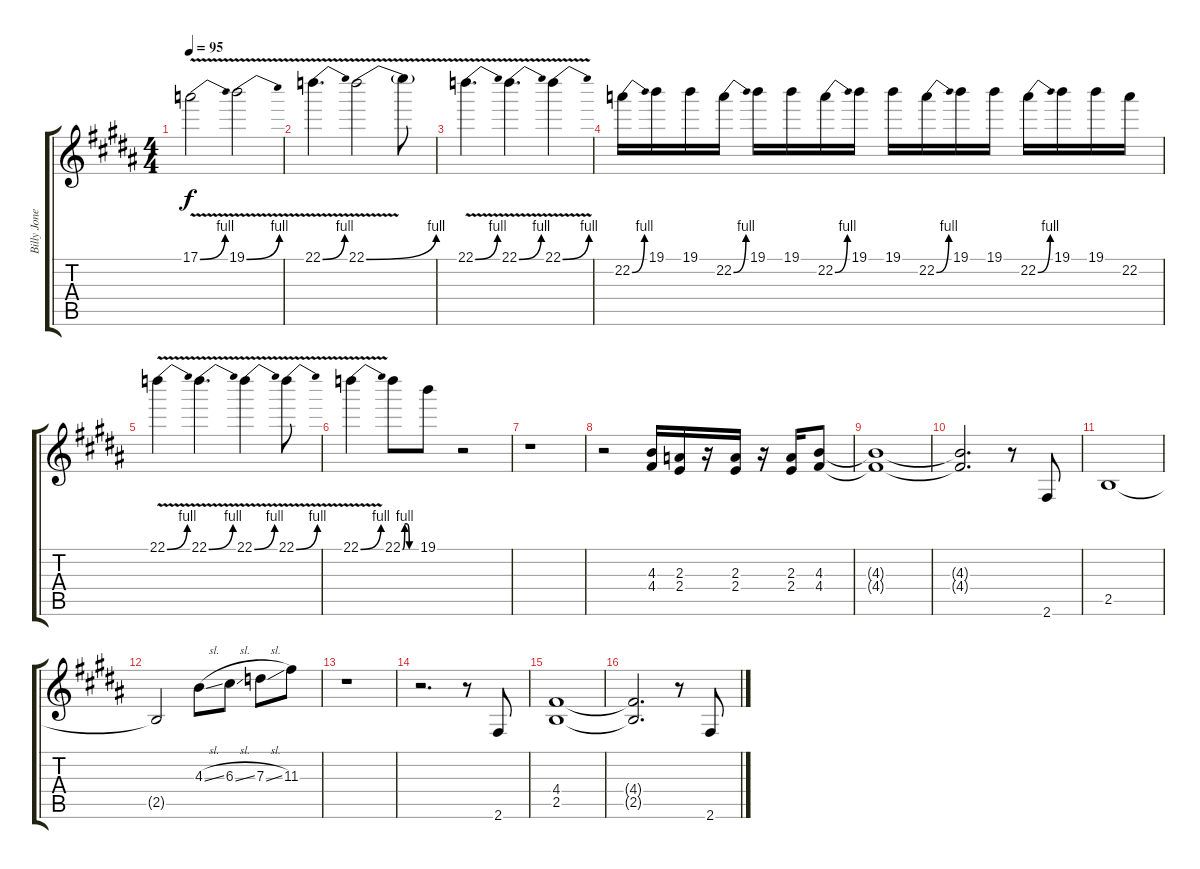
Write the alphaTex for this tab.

\track ("Billy Jones Guitar" "Billy Jone") {instrument overdrivenguitar}
\staff {score tabs}
\tuning (E4 B3 G3 D3 A2 E2) {hide}
\ts (4 4)
\tempo 95
\clef g2
\ks g#minor
17.1{be (bend 0 0 60 4) v}.2{dy f} 19.1{be (bend 0 0 60 4) v}.2 |
22.1{be (bend 0 0 60 4) v}.4{d} 22.1{be (bend 0 0 60 4) v}.2 22.1{t}.8 |
22.1{be (bend 0 0 60 4) v}.4{d} 22.1{be (bend 0 0 60 4) v}.4{d} 22.1{be (bend 0 0 60 4) v}.4 |
22.2{be (bend 0 0 60 4)}.16 19.1.16 19.1.16 22.2{be (bend 0 0 60 4)}.16 19.1.16 19.1.16 22.2{be (bend 0 0 60 4)}.16 19.1.16 19.1.16 22.2{be (bend 0 0 60 4)}.16 19.1.16 19.1.16 22.2{be (bend 0 0 60 4)}.16 19.1.16 19.1.16 22.2.16 |
22.1{be (bend 0 0 60 4) v}.4 22.1{be (bend 0 0 60 4) v}.4{d} 22.1{be (bend 0 0 60 4) v}.4 22.1{be (bend 0 0 60 4) v}.8 |
22.1{be (bend 0 0 60 4) v}.4 22.1{be (custom 0 0 10 4 20 4 30 0 60 0)}.8 19.1.8 r.2 |
r.1 |
r.2 (4.3 4.4).16 (2.3 2.4).16 r.16 (2.3 2.4).16 r.16 (2.3 2.4).16 (4.3 4.4).8{volume 3} |
(4.3{t} 4.4{t}).1 |
(4.3{t} 4.4{t}).2{d} r.8 2.6.8{volume 11} |
2.5.1 |
2.5{t}.2 4.3{sl}.8{volume 13 balance 8} 6.3{sl}.8 7.3{sl}.8 11.3.8 |
r.1 |
r.2{d} r.8 2.6.8{volume 10} |
(4.4 2.5).1{volume 5} |
(4.4{t} 2.5{t}).2{d} r.8 2.6.8{volume 13 balance 8 instrument electricguitarclean}
